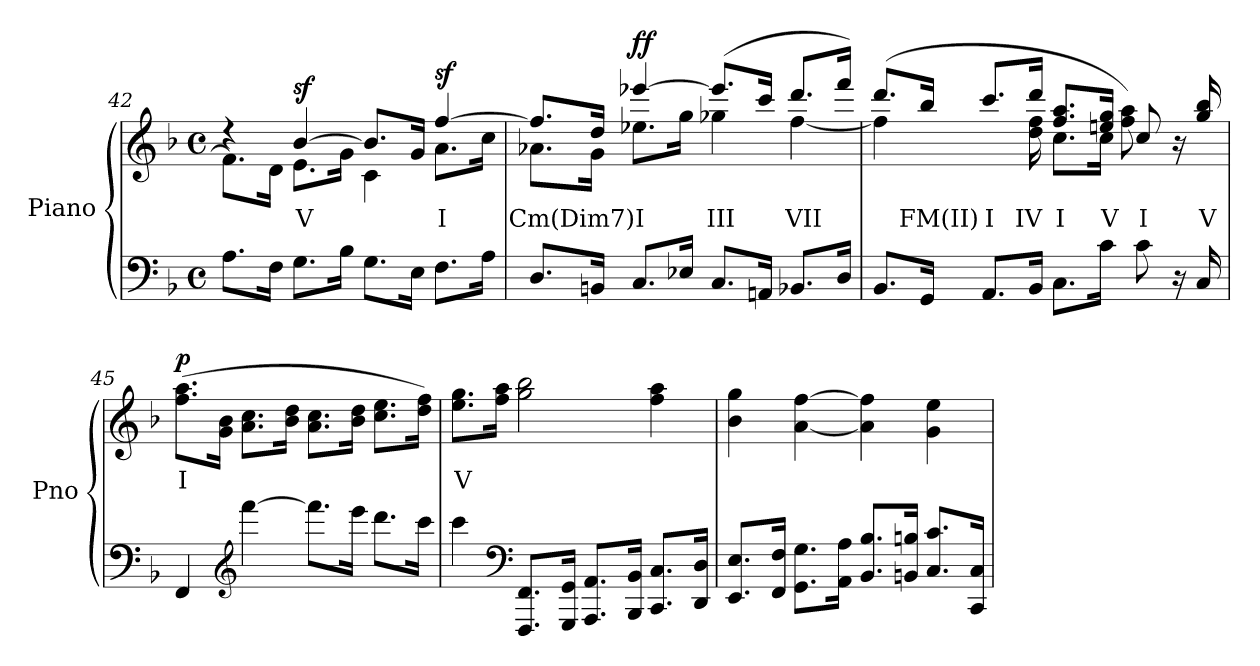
**kern	**kern	**text	**dynam
*part1	*part1	*part1	*part1
*staff2	*staff1	*staff1	*staff1/2
*I"Piano	*	*	*
*I'Pno	*	*	*
!!LO:LB:g=z
*clefF4	*clefG2	*	*
*k[b-]	*k[b-]	*	*
*M4/4	*M4/4	*	*
*met(c)	*met(c)	*	*
=42	=42	=42	=42
*	*^	*	*
8.A\L	4r	8.f\L]	.	.
16F\Jk	.	16d\Jk	.	.
!	!	!	!LO:LY:b	!LO:DY:b
8.G\L	[4b-/	8.e\L	V	sf
16B-\Jk	.	16g\Jk	.	.
8.G\L	8.b-/L]	4c\	.	.
16E\Jk	16g/Jk	.	.	.
!	!	!	!LO:LY:b	!LO:DY:b
8.F\L	[4ff/	8.a\L	I	sf
16A\Jk	.	16cc\Jk	.	.
=43	=43	=43	=43	=43
!	!	!	!LO:LY:b	!
8.D/L	8.ff/L]	8.a-X\L	Cm(Dim7)	.
16BBn/Jk	16dd/Jk	16g\Jk	.	.
!	!	!	!LO:LY:b	!LO:DY:b
8.C/L	[4eee-X/	8.ee-X\L	I	ff
16E-X/Jk	.	16gg\Jk	.	.
!	!	!	!LO:LY:b	!
8.C/L	(>8.eee-/L]	4gg-X\	III	.
16AAn/Jk	16ccc/Jk	.	.	.
!	!	!	!LO:LY:b	!
8.BB-X/L	8.ddd/L	[4ff\	VII	.
16D/Jk	16fff/Jk)	.	.	.
=44	=44	=44	=44	=44
8.BB-/L	(>8.ddd/L	4ff\]	.	.
!	!	!	!LO:LY:b	!
16GG/Jk	16bb-/Jk	.	FM(II)	.
!	!	!	!LO:LY:b	!
8.AA/L	8.ccc/L	8.ryy	I	.
!	!	!	!LO:LY:b	!
16BB-/Jk	16ddd/Jk	16dd\ 16ff\	IV	.
!	!	!	!LO:LY:b	!
8.C\L	8.cc\L	8.ff/ 8.aa/L	I	.
!	!	!	!LO:LY:b	!
16c\Jk	16cc\Jk	16een/ 16gg/Jk	V	.
!	!	!	!LO:LY:b	!
8c\	8cc/	8ff\ 8aa\)	I	.
16r	16r	16ryy	.	.
!	!	!	!LO:LY:b	!
16C/	16ryy	16gg/ 16bb-/	V	.
=45	=45	=45	=45	=45
!	!	!	!LO:LY:b	!LO:DY:b=2
*	*v	*v	*	*
4FF/	(>8.ff\ 8.aa\L	I	p
.	16g\ 16b-\Jk	.	.
*clefG2	*	*	*
[4fff\	8.a\ 8.cc\L	.	.
.	16b-\ 16dd\Jk	.	.
8.fff\L]	8.a\ 8.cc\L	.	.
16eee\Jk	16b-\ 16dd\Jk	.	.
8.ddd\L	8.cc\ 8.ee\L	.	.
16ccc\Jk	16dd\ 16ff\Jk)	.	.
!!LO:LB:g=z
=46	=46	=46	=46
!	!	!LO:LY:b	!
4ccc\	8.ee\ 8.gg\L	V	.
.	16ff\ 16aa\Jk	.	.
*clefF4	*	*	*
8.FFF/ 8.FF/L	2gg\ 2bb-\	.	.
16GGG/ 16GG/Jk	.	.	.
8.AAA/ 8.AA/L	.	.	.
16BBB-/ 16BB-/Jk	.	.	.
8.CC/ 8.C/L	4ff\ 4aa\	.	.
16DD/ 16D/Jk	.	.	.
=47	=47	=47	=47
8.EE/ 8.E/L	4b-\ 4gg\	.	.
16FF/ 16F/Jk	.	.	.
8.GG\ 8.G\L	[4a\ [4ff\	.	.
16AA\ 16A\Jk	.	.	.
8.BB-/ 8.B-/L	4a\] 4ff\]	.	.
16BBn/ 16Bn/Jk	.	.	.
8.C/ 8.c/L	4g\ 4ee\	.	.
16CC/ 16C/Jk	.	.	.
=	=	=	=
*-	*-	*-	*-
